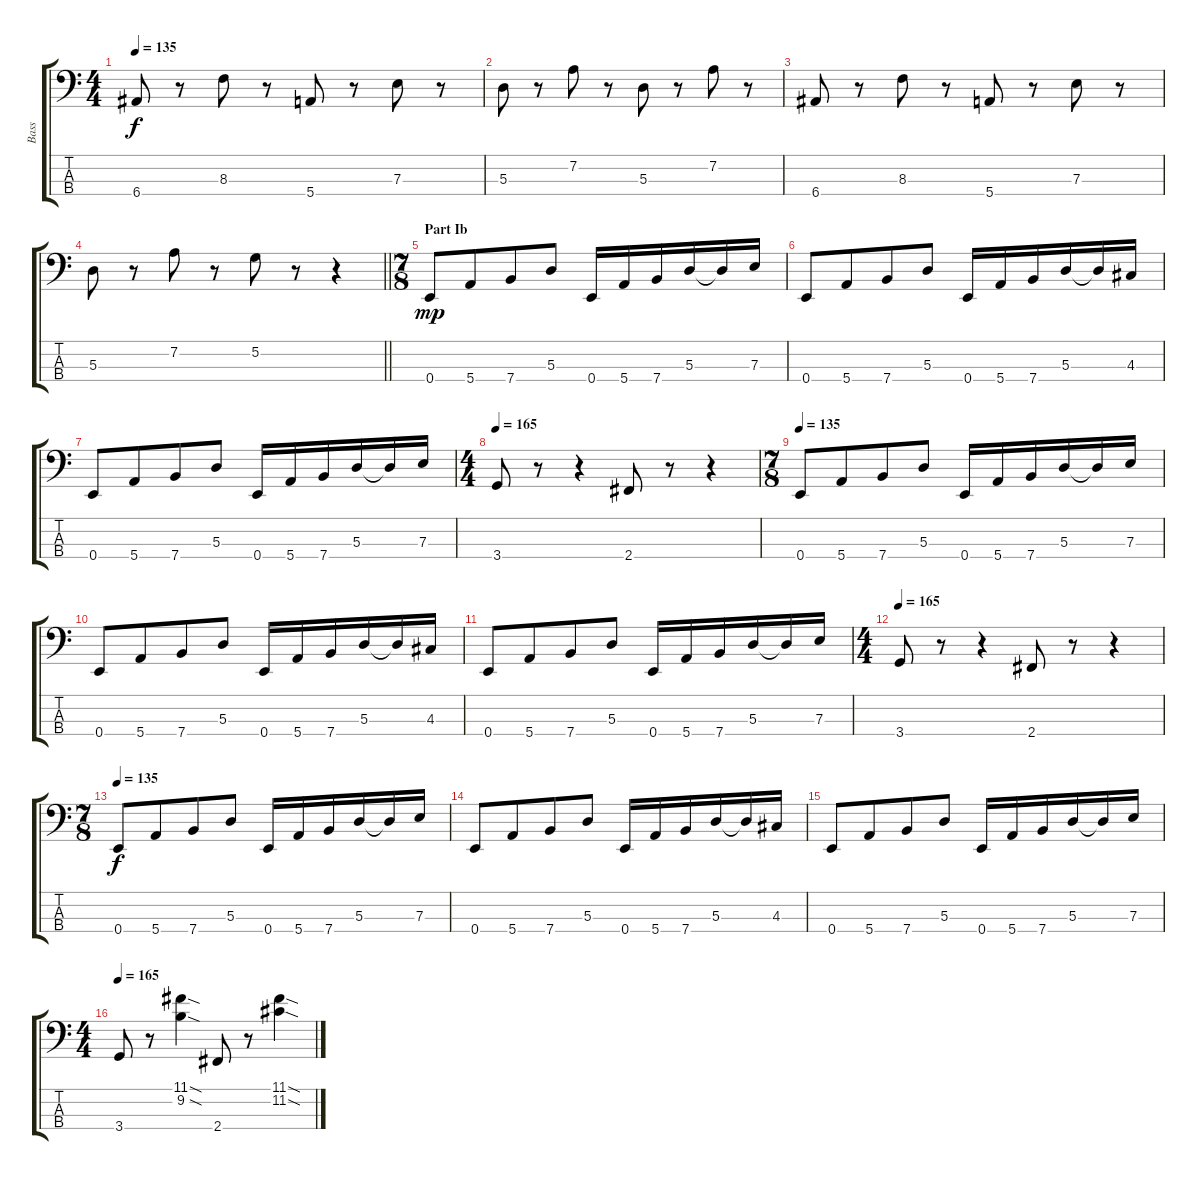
\track ("Bass" "Bass") {instrument electricbassfinger}
\staff {score tabs}
\tuning (G2 D2 A1 E1) {hide}
\ts (4 4)
\tempo 135
\clef f4
\ks c
6.4.8{dy f} r.8 8.3.8 r.8 5.4.8 r.8 7.3.8 r.8 |
5.3.8 r.8 7.2.8 r.8 5.3.8 r.8 7.2.8 r.8 |
6.4.8 r.8 8.3.8 r.8 5.4.8 r.8 7.3.8 r.8 |
\barLineRight lightlight
5.3.8 r.8 7.2.8 r.8 5.2.8 r.8 r.4 |
\ts (7 8)
\section ("" "Part Ib")
0.4.8{dy mp} 5.4.8 7.4.8 5.3.8 0.4.16 5.4.16 7.4.16 5.3.16 5.3{t}.16 7.3.16 |
0.4.8 5.4.8 7.4.8 5.3.8 0.4.16 5.4.16 7.4.16 5.3.16 5.3{t}.16 4.3.16 |
0.4.8 5.4.8 7.4.8 5.3.8 0.4.16 5.4.16 7.4.16 5.3.16 5.3{t}.16 7.3.16 |
\ts (4 4)
\tempo 165
3.4.8 r.8 r.4 2.4.8 r.8 r.4 |
\ts (7 8)
\tempo 135
0.4.8 5.4.8 7.4.8 5.3.8 0.4.16 5.4.16 7.4.16 5.3.16 5.3{t}.16 7.3.16 |
0.4.8 5.4.8 7.4.8 5.3.8 0.4.16 5.4.16 7.4.16 5.3.16 5.3{t}.16 4.3.16 |
0.4.8 5.4.8 7.4.8 5.3.8 0.4.16 5.4.16 7.4.16 5.3.16 5.3{t}.16 7.3.16 |
\ts (4 4)
\tempo 165
3.4.8 r.8 r.4 2.4.8 r.8 r.4 |
\ts (7 8)
\tempo 135
0.4.8{dy f} 5.4.8 7.4.8 5.3.8 0.4.16 5.4.16 7.4.16 5.3.16 5.3{t}.16 7.3.16 |
0.4.8 5.4.8 7.4.8 5.3.8 0.4.16 5.4.16 7.4.16 5.3.16 5.3{t}.16 4.3.16 |
0.4.8 5.4.8 7.4.8 5.3.8 0.4.16 5.4.16 7.4.16 5.3.16 5.3{t}.16 7.3.16 |
\ts (4 4)
\tempo 165
3.4.8 r.8 (11.1{sod} 9.2{sod}).4 2.4.8 r.8 (11.1{sod} 11.2{sod}).4
